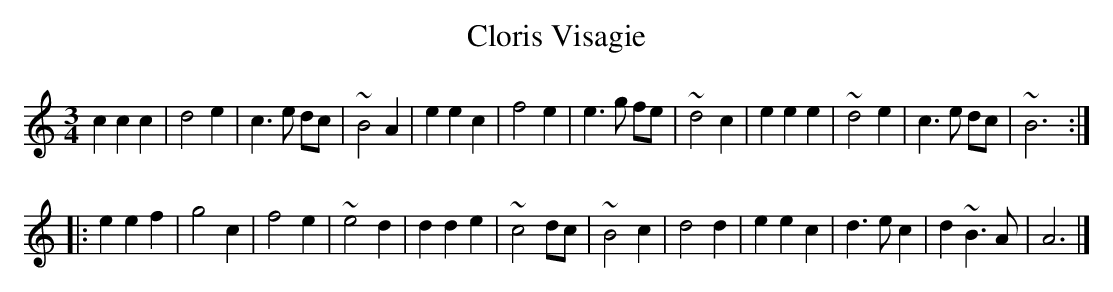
X:1
T:Cloris Visagie
M:3/4
K:Amin
c2c2c2|d4e2|c3e dc|~B4A2|e2e2c2|f4e2|e3g fe|~d4c2|e2e2e2|~d4e2|c3e dc|~B6:|
|:e2e2f2|g4c2|f4e2|~e4d2|d2d2e2|~c4dc|~B4c2|d4d2|e2e2c2|d3ec2|d2~B3A|A6|]
